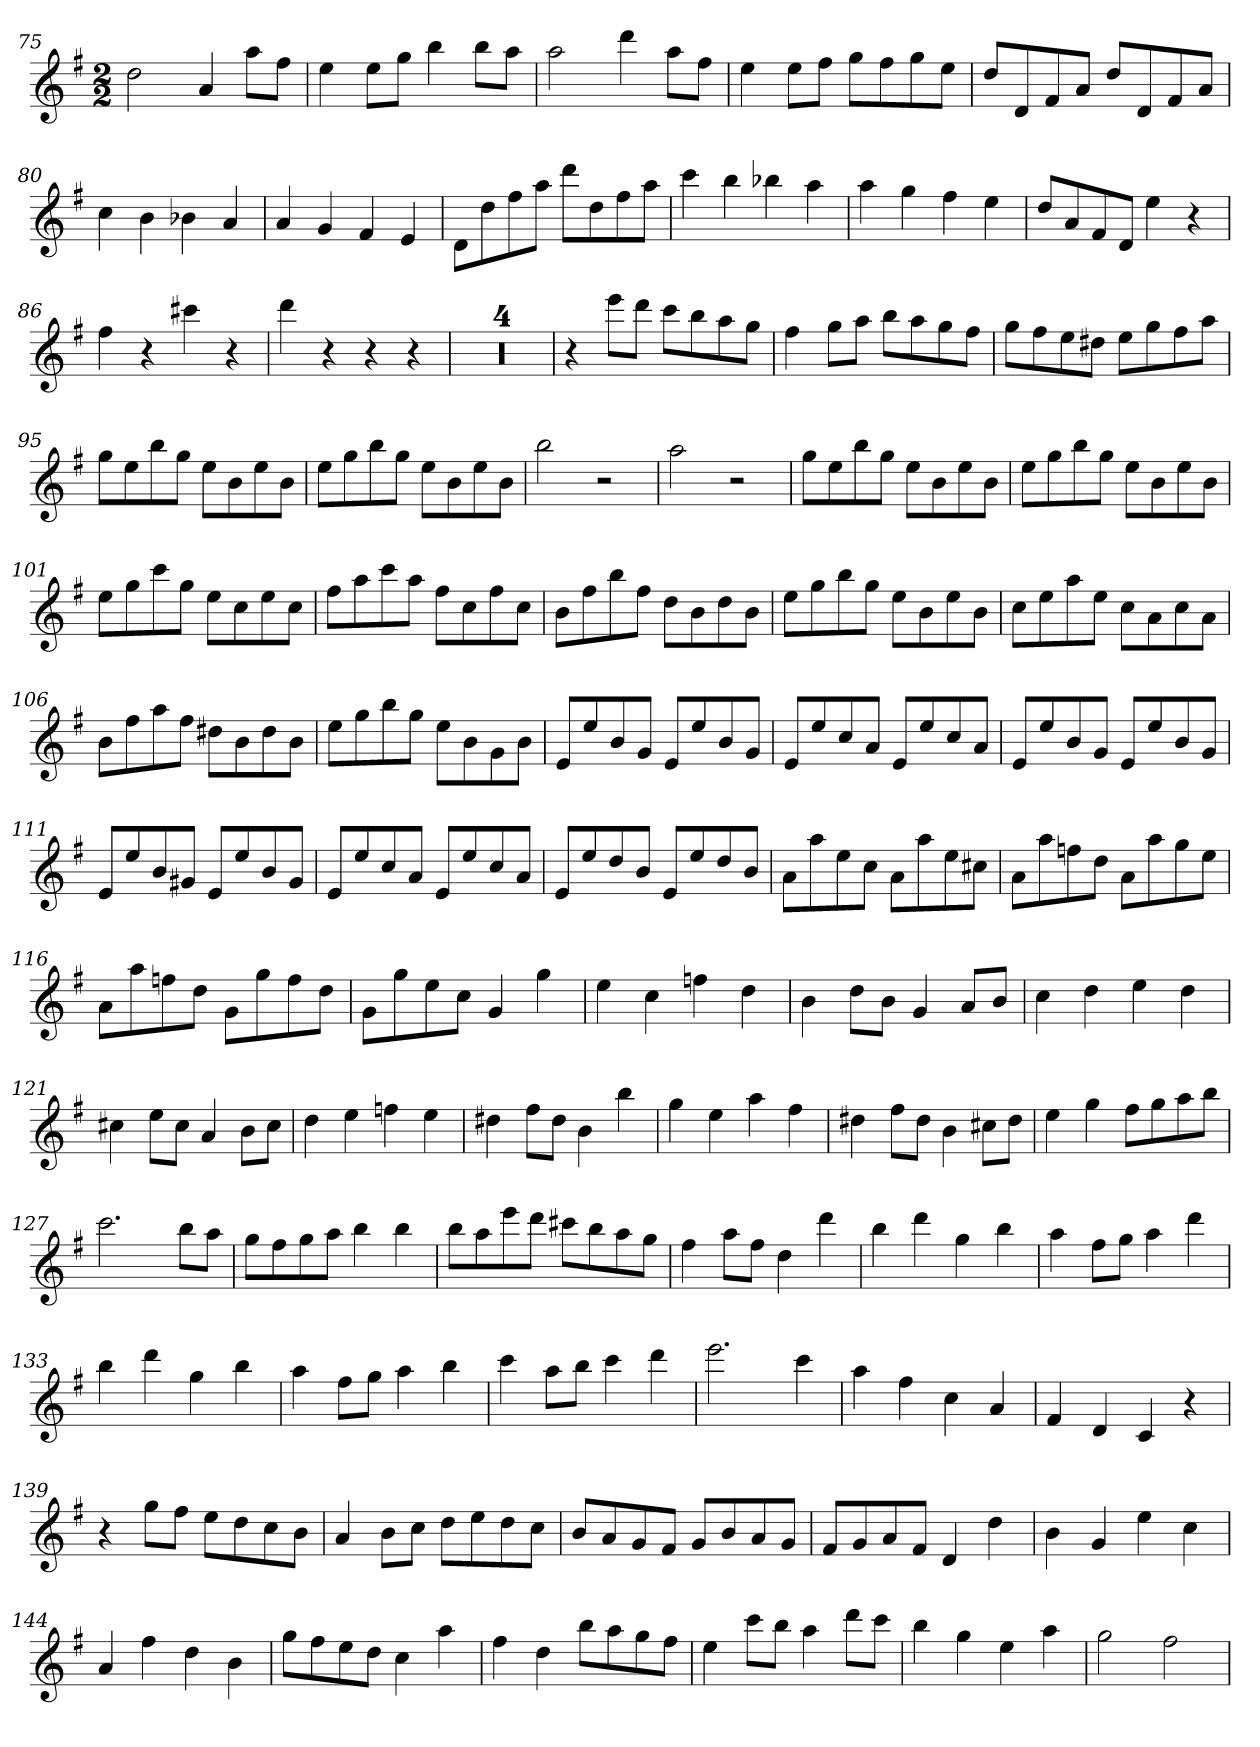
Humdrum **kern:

**kern
*part1
*staff1
*k[f#]
*G:
*M2/2
=75
2dd
4a
8aaL
8ff#J
=76
4ee
8eeL
8ggJ
4bb
8bbL
8aaJ
=77
2aa
4ddd
8aaL
8ff#J
=78
4ee
8eeL
8ff#J
8ggL
8ff#
8gg
8eeJ
=79
8ddL
8d
8f#
8aJ
8ddL
8d
8f#
8aJ
=80
4cc
4b
4b-X
4a
=81
4a
4g
4f#
4e
=82
8dL
8dd
8ff#
8aaJ
8dddL
8dd
8ff#
8aaJ
=83
4ccc
4bb
4bb-X
4aa
=84
4aa
4gg
4ff#
4ee
=85
8ddL
8a
8f#
8dJ
4ee
4r
=86
4ff#
4r
4ccc#X
4r
=87
4ddd
4r
4r
4r
=88
1r
=89
1r
=90
1r
=91
1r
=92
4r
8eeeL
8dddJ
8cccL
8bb
8aa
8ggJ
=93
4ff#
8ggL
8aaJ
8bbL
8aa
8gg
8ff#J
=94
8ggL
8ff#
8ee
8dd#XJ
8eeL
8gg
8ff#
8aaJ
=95
8ggL
8ee
8bb
8ggJ
8eeL
8b
8ee
8bJ
=96
8eeL
8gg
8bb
8ggJ
8eeL
8b
8ee
8bJ
=97
2bb
2r
=98
2aa
2r
=99
8ggL
8ee
8bb
8ggJ
8eeL
8b
8ee
8bJ
=100
8eeL
8gg
8bb
8ggJ
8eeL
8b
8ee
8bJ
=101
8eeL
8gg
8ccc
8ggJ
8eeL
8cc
8ee
8ccJ
=102
8ff#L
8aa
8ccc
8aaJ
8ff#L
8cc
8ff#
8ccJ
=103
8bL
8ff#
8bb
8ff#J
8ddL
8b
8dd
8bJ
=104
8eeL
8gg
8bb
8ggJ
8eeL
8b
8ee
8bJ
=105
8ccL
8ee
8aa
8eeJ
8ccL
8a
8cc
8aJ
=106
8bL
8ff#
8aa
8ff#J
8dd#XL
8b
8dd#
8bJ
=107
8eeL
8gg
8bb
8ggJ
8eeL
8b
8g
8bJ
=108
8eL
8ee
8b
8gJ
8eL
8ee
8b
8gJ
=109
8eL
8ee
8cc
8aJ
8eL
8ee
8cc
8aJ
=110
8eL
8ee
8b
8gJ
8eL
8ee
8b
8gJ
=111
8eL
8ee
8b
8g#XJ
8eL
8ee
8b
8g#J
=112
8eL
8ee
8cc
8aJ
8eL
8ee
8cc
8aJ
=113
8eL
8ee
8dd
8bJ
8eL
8ee
8dd
8bJ
=114
8aL
8aa
8ee
8ccJ
8aL
8aa
8ee
8cc#XJ
=115
8aL
8aa
8ffn
8ddJ
8aL
8aa
8gg
8eeJ
=116
8aL
8aa
8ffn
8ddJ
8gL
8gg
8ff
8ddJ
=117
8gL
8gg
8ee
8ccJ
4g
4gg
=118
4ee
4cc
4ffn
4dd
=119
4b
8ddL
8bJ
4g
8aL
8bJ
=120
4cc
4dd
4ee
4dd
=121
4cc#X
8eeL
8cc#J
4a
8bL
8cc#J
=122
4dd
4ee
4ffn
4ee
=123
4dd#X
8ff#L
8dd#J
4b
4bb
=124
4gg
4ee
4aa
4ff#
=125
4dd#X
8ff#L
8dd#J
4b
8cc#XL
8dd#J
=126
4ee
4gg
8ff#L
8gg
8aa
8bbJ
=127
2.ccc
8bbL
8aaJ
=128
8ggL
8ff#
8gg
8aaJ
4bb
4bb
=129
8bbL
8aa
8eee
8dddJ
8ccc#XL
8bb
8aa
8ggJ
=130
4ff#
8aaL
8ff#J
4dd
4ddd
=131
4bb
4ddd
4gg
4bb
=132
4aa
8ff#L
8ggJ
4aa
4ddd
=133
4bb
4ddd
4gg
4bb
=134
4aa
8ff#L
8ggJ
4aa
4bb
=135
4ccc
8aaL
8bbJ
4ccc
4ddd
=136
2.eee
4ccc
=137
4aa
4ff#
4cc
4a
=138
4f#
4d
4c
4r
=139
4r
8ggL
8ff#J
8eeL
8dd
8cc
8bJ
=140
4a
8bL
8ccJ
8ddL
8ee
8dd
8ccJ
=141
8bL
8a
8g
8f#J
8gL
8b
8a
8gJ
=142
8f#L
8g
8a
8f#J
4d
4dd
=143
4b
4g
4ee
4cc
=144
4a
4ff#
4dd
4b
=145
8ggL
8ff#
8ee
8ddJ
4cc
4aa
=146
4ff#
4dd
8bbL
8aa
8gg
8ff#J
=147
4ee
8cccL
8bbJ
4aa
8dddL
8cccJ
=148
4bb
4gg
4ee
4aa
=149
2gg
2ff#
=
*-
